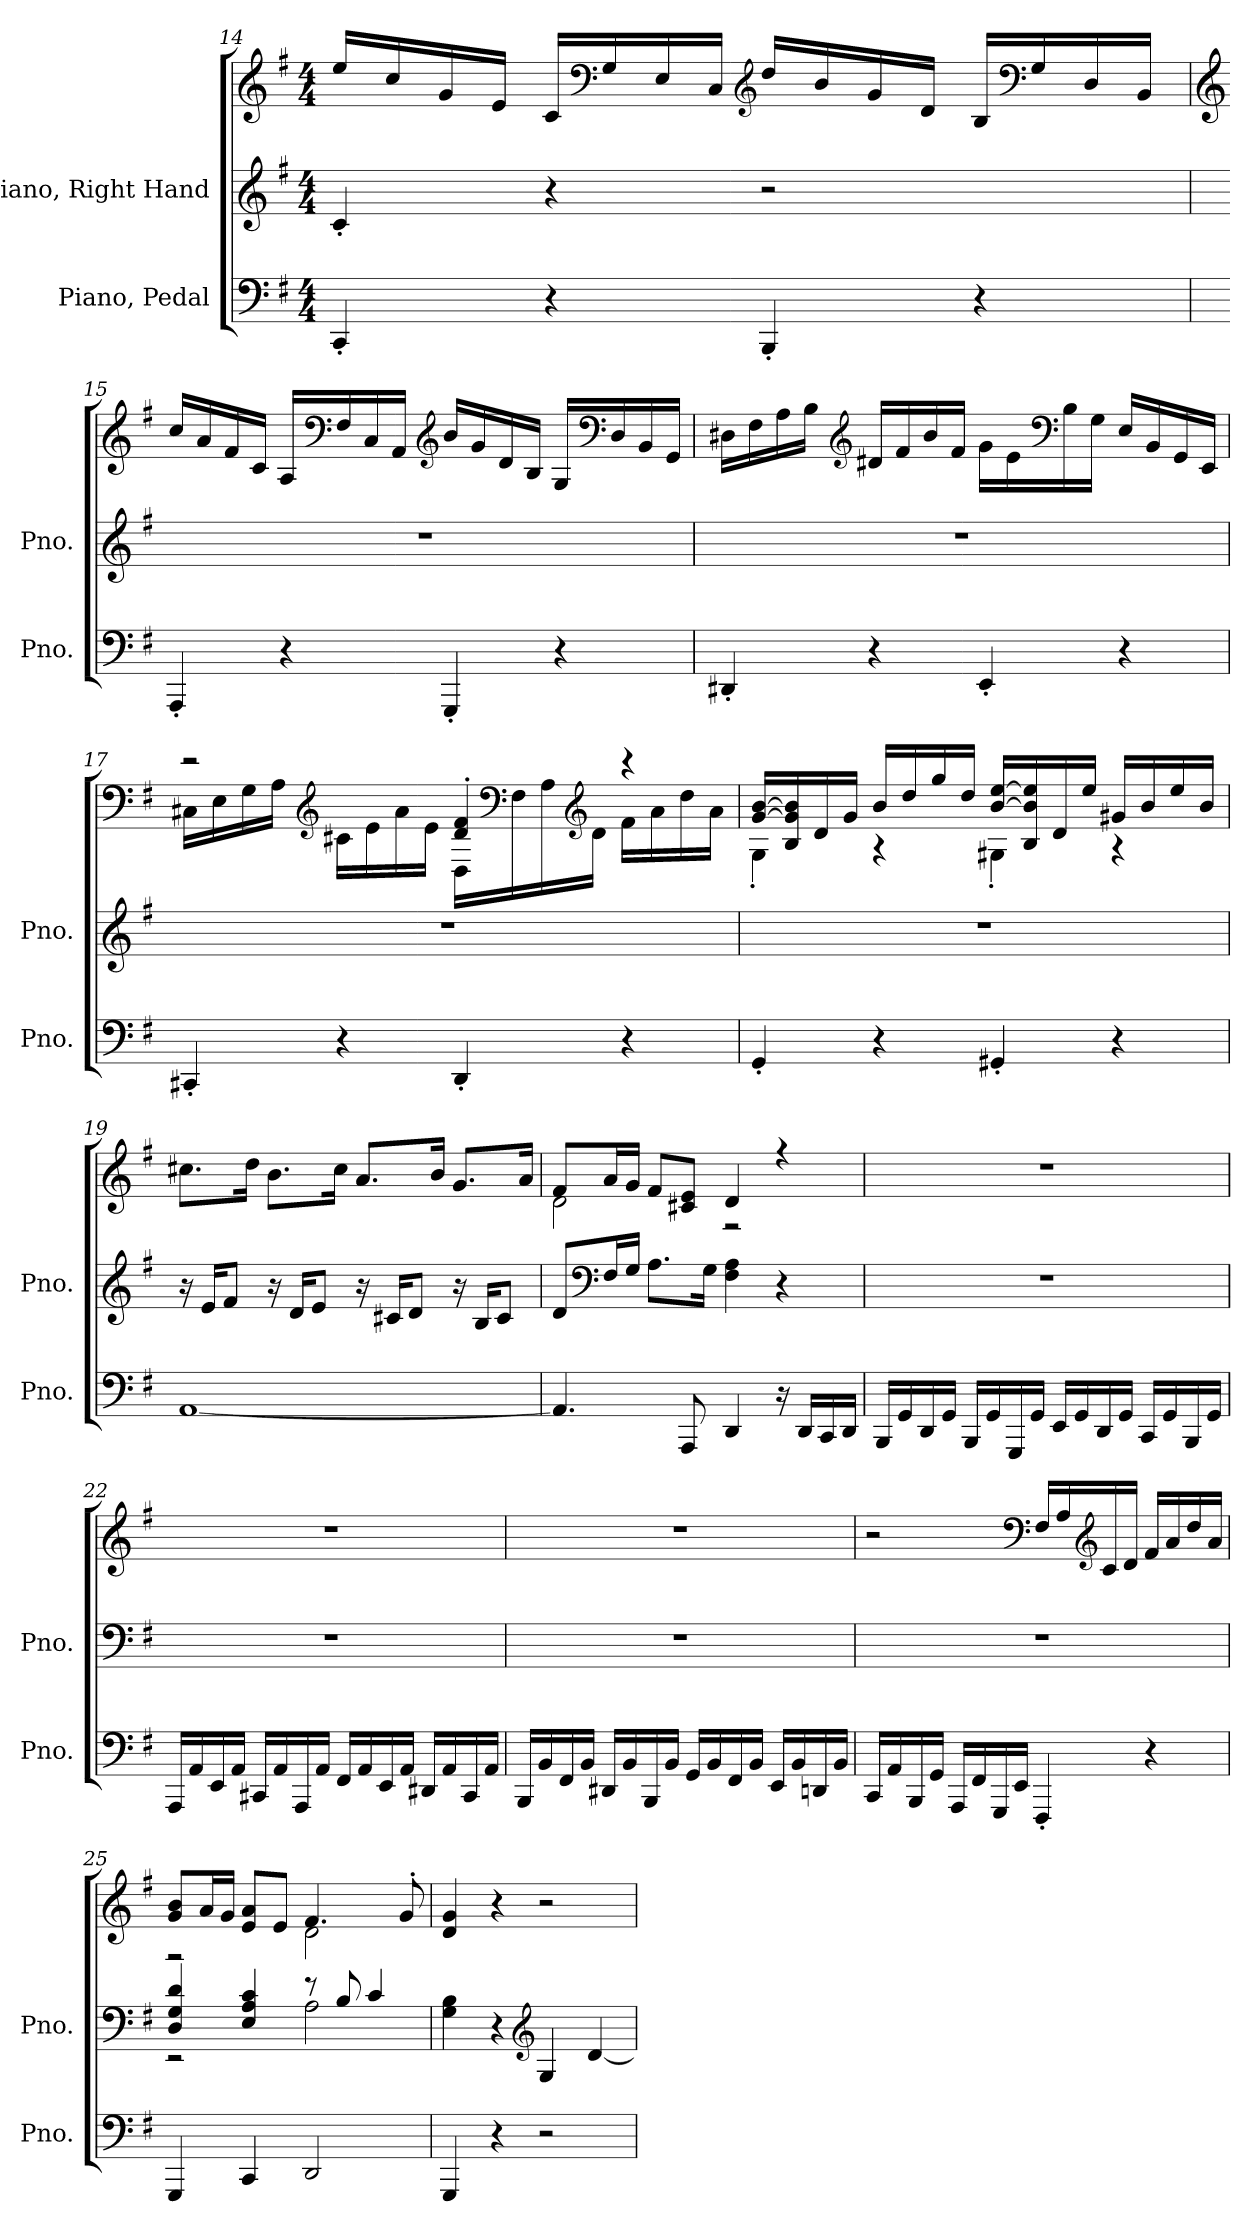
**kern	**kern	**kern
*part2	*part1	*part1
*staff3	*staff2	*staff1
*I"Piano, Pedal	*I"Piano, Right Hand	*
*I'Pno.	*I'Pno.	*
!!LO:LB:g=z
*clefF4	*clefG2	*clefG2
*k[f#]	*k[f#]	*k[f#]
*M4/4	*M4/4	*M4/4
=14	=14	=14
4CC'/	4c'/	16ee/LL
.	.	16cc/
.	.	16g/
.	.	16e/JJ
4r	4r	16c/LL
*	*	*clefF4
.	.	16G/
.	.	16E/
.	.	16C/JJ
*	*	*clefG2
4BBB'/	2r	16dd/LL
.	.	16b/
.	.	16g/
.	.	16d/JJ
4r	.	16B/LL
*	*	*clefF4
.	.	16G/
.	.	16D/
.	.	16BB/JJ
=15	=15	=15
*	*	*clefG2
4AAA'/	1r	16cc/LL
.	.	16a/
.	.	16f#/
.	.	16c/JJ
4r	.	16A/LL
*	*	*clefF4
.	.	16F#/
.	.	16C/
.	.	16AA/JJ
*	*	*clefG2
4GGG'/	.	16b/LL
.	.	16g/
.	.	16d/
.	.	16B/JJ
4r	.	16G/LL
*	*	*clefF4
.	.	16D/
.	.	16BB/
.	.	16GG/JJ
!!LO:LB:g=z
=16	=16	=16
4DD#X'/	1r	16D#X\LL
.	.	16F#\
.	.	16A\
.	.	16B\JJ
*	*	*clefG2
4r	.	16d#X/LL
.	.	16f#/
.	.	16b/
.	.	16f#/JJ
4EE'/	.	16g\LL
.	.	16e\
*	*	*clefF4
.	.	16B\
.	.	16G\JJ
4r	.	16E/LL
.	.	16BB/
.	.	16GG/
.	.	16EE/JJ
=17	=17	=17
*	*	*^
4CC#X'/	1r	2r	16C#X\LL
.	.	.	16E\
.	.	.	16G\
.	.	.	16A\JJ
*	*	*clefG2	*
4r	.	.	16c#X\LL
.	.	.	16e\
.	.	.	16a\
.	.	.	16e\JJ
4DD'/	.	4d/' 4f#/'	16D\LL
*	*	*clefF4	*
.	.	.	16F#\
.	.	.	16A\
*	*	*clefG2	*
.	.	.	16d\JJ
4r	.	4r	16f#\LL
.	.	.	16a\
.	.	.	16dd\
.	.	.	16a\JJ
!!LO:LB:g=z	!!
=18	=18	=18	=18
4GG'/	1r	[16g/ [16b/LL	4G'\
.	.	16B/ 16g/] 16b/]	.
.	.	16d/	.
.	.	16g/JJ	.
4r	.	16b/LL	4r
.	.	16dd/	.
.	.	16gg/	.
.	.	16dd/JJ	.
4GG#X'/	.	[16b/ [16ee/LL	4G#X'\
.	.	16B/ 16b/] 16ee/]	.
.	.	16d/	.
.	.	16ee/JJ	.
4r	.	16g#X/LL	4r
.	.	16b/	.
.	.	16ee/	.
.	.	16b/JJ	.
*	*	*v	*v
=19	=19	=19
[1AA	16r	8.cc#X\L
.	16e/KL	.
.	8f#/J	.
.	.	16dd\Jk
.	16r	8.b\L
.	16d/KL	.
.	8e/J	.
.	.	16cc#\Jk
.	16r	8.a/L
.	16c#X/KL	.
.	8d/J	.
.	.	16b/Jk
.	16r	8.g/L
.	16B/KL	.
.	8c#/J	.
.	.	16a/Jk
!!LO:PB:g=z
=20	=20	=20
*	*	*^
4.AA/]	8d/L	8f#/L	2d\
*	*clefF4	*	*
.	16F#/L	16a/L	.
.	16G/JJ	16g/JJ	.
.	8.A\L	8f#/L	.
8AAA/	.	8c#X/ 8e/J	.
.	16G\Jk	.	.
4DD/	4F#\ 4A\	4d/	2r
16r	4r	4r	.
16DD/LL	.	.	.
16CC/	.	.	.
16DD/JJ	.	.	.
*	*	*v	*v
=21	=21	=21
16BBB/LL	1r	1r
16GG/	.	.
16DD/	.	.
16GG/JJ	.	.
16BBB/LL	.	.
16GG/	.	.
16GGG/	.	.
16GG/JJ	.	.
16EE/LL	.	.
16GG/	.	.
16DD/	.	.
16GG/JJ	.	.
16CC/LL	.	.
16GG/	.	.
16BBB/	.	.
16GG/JJ	.	.
!!LO:LB:g=z
=22	=22	=22
16AAA/LL	1r	1r
16AA/	.	.
16EE/	.	.
16AA/JJ	.	.
16CC#X/LL	.	.
16AA/	.	.
16AAA/	.	.
16AA/JJ	.	.
16FF#/LL	.	.
16AA/	.	.
16EE/	.	.
16AA/JJ	.	.
16DD#X/LL	.	.
16AA/	.	.
16CC#/	.	.
16AA/JJ	.	.
=23	=23	=23
16BBB/LL	1r	1r
16BB/	.	.
16FF#/	.	.
16BB/JJ	.	.
16DD#X/LL	.	.
16BB/	.	.
16BBB/	.	.
16BB/JJ	.	.
16GG/LL	.	.
16BB/	.	.
16FF#/	.	.
16BB/JJ	.	.
16EE/LL	.	.
16BB/	.	.
16DDn/	.	.
16BB/JJ	.	.
!!LO:LB:g=z
=24	=24	=24
16CC/LL	1r	2r
16AA/	.	.
16BBB/	.	.
16GG/JJ	.	.
16AAA/LL	.	.
16FF#/	.	.
16GGG/	.	.
16EE/JJ	.	.
*	*	*clefF4
4FFF#'/	.	16F#/LL
.	.	16A/
*	*	*clefG2
.	.	16c/
.	.	16d/JJ
4r	.	16f#/LL
.	.	16a/
.	.	16dd/
.	.	16a/JJ
=25	=25	=25
*	*	*MM38
*	*^	*^
4GGG/	4D/ 4G/ 4d/	2r	8g/ 8b/L	2r
.	.	.	16a/L	.
.	.	.	16g/JJ	.
4CC/	4E/ 4A/ 4c/	.	8e/ 8a/L	.
.	.	.	8e/J	.
2DD/	8r	2A\	4.f#/	2d\
.	8B/	.	.	.
.	4c/	.	.	.
.	.	.	8g'/	.
*	*v	*v	*	*
*	*	*v	*v
=26	=26	=26
4GGG/	4G\ 4B\	4d/ 4g/
4r	4r	4r
*	*clefG2	*
*	*	*MM69
2r	4G/	2r
.	[4d/	.
=	=	=
*-	*-	*-
